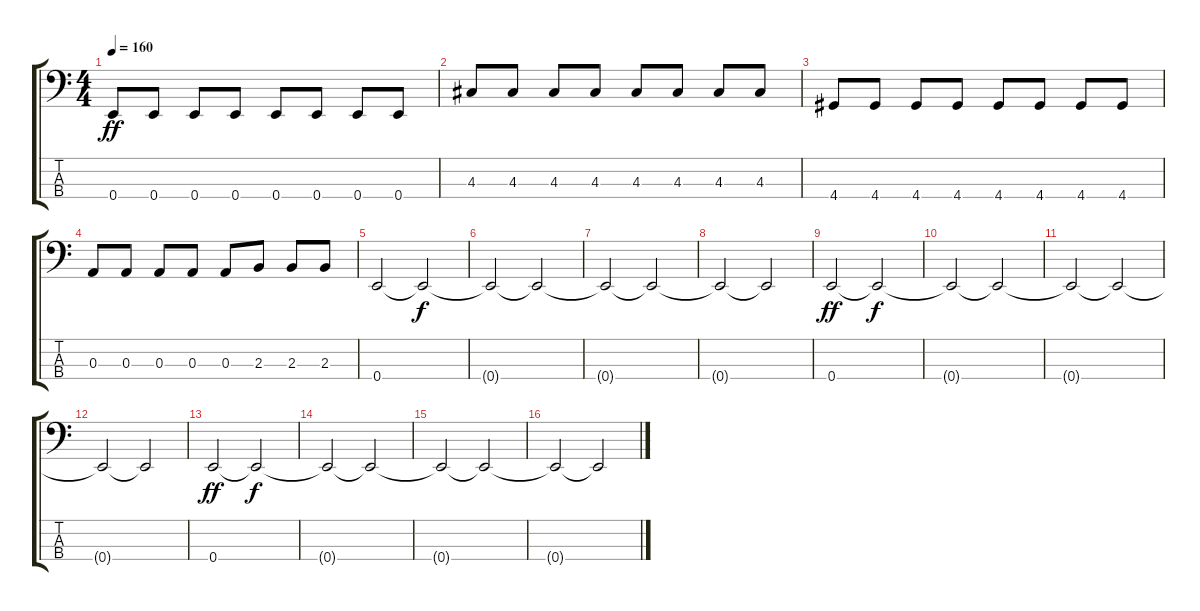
\track "" {instrument electricbasspick}
\staff {score tabs}
\tuning (G2 D2 A1 E1) {hide}
\ts (4 4)
\tempo 160
\clef f4
\ks c
0.4.8{dy ff} 0.4.8 0.4.8 0.4.8 0.4.8 0.4.8 0.4.8 0.4.8 |
4.3.8 4.3.8 4.3.8 4.3.8 4.3.8 4.3.8 4.3.8 4.3.8 |
4.4.8 4.4.8 4.4.8 4.4.8 4.4.8 4.4.8 4.4.8 4.4.8 |
0.3.8 0.3.8 0.3.8 0.3.8 0.3.8 2.3.8 2.3.8 2.3.8 |
0.4.2 0.4{t}.2{dy f} |
0.4{t}.2 0.4{t}.2 |
0.4{t}.2 0.4{t}.2 |
0.4{t}.2 0.4{t}.2 |
0.4.2{dy ff} 0.4{t}.2{dy f} |
0.4{t}.2 0.4{t}.2 |
0.4{t}.2 0.4{t}.2 |
0.4{t}.2 0.4{t}.2 |
0.4.2{dy ff} 0.4{t}.2{dy f} |
0.4{t}.2 0.4{t}.2 |
0.4{t}.2 0.4{t}.2 |
0.4{t}.2 0.4{t}.2
